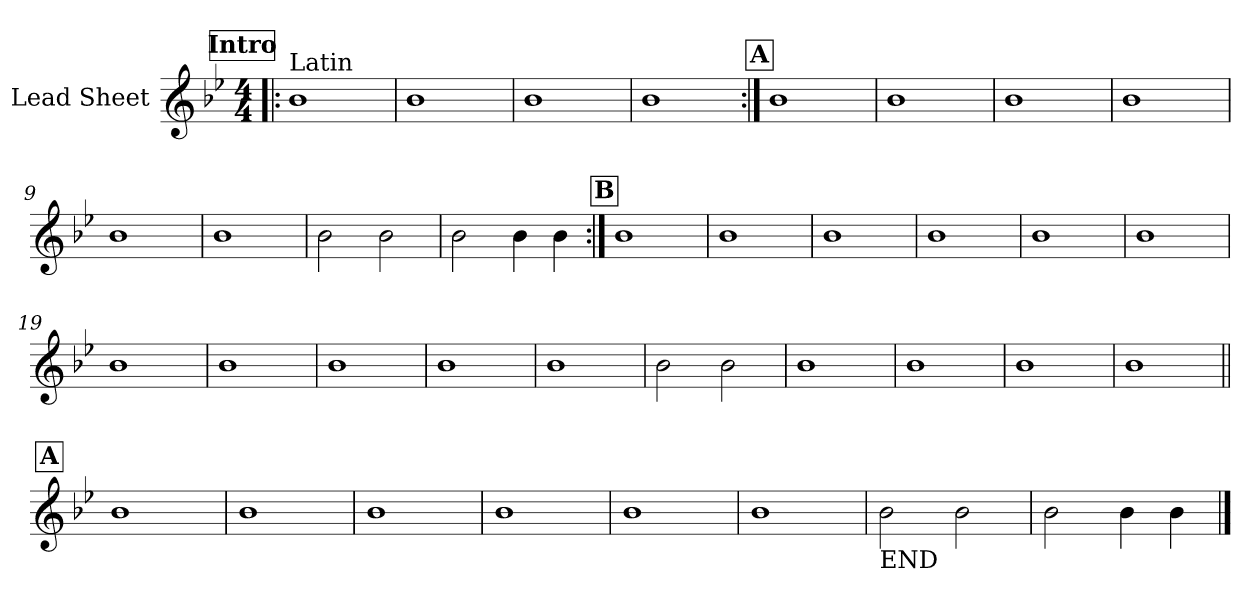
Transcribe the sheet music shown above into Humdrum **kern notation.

**kern
*part1
*staff1
*I"Lead Sheet
*clefG2
*k[b-e-]
*B-:
*M4/4
!!LO:REH:place=s1:a:fs=14:t=Intro
=1!|:
!LO:TX:a:t=Latin
1b-
=2
1b-
=3
1b-
=4
1b-
!!LO:LB:g=z
!!LO:REH:place=s1:a:fs=14:t=A
=5:|!
1b-
=6
1b-
=7
1b-
=8
1b-
!!LO:LB:g=z
=9
1b-
=10
1b-
=11
2b-\
2b-\
=12
2b-\
4b-\
4b-\
!!LO:LB:g=z
!!LO:REH:place=s1:a:fs=14:t=B
=13:|!
1b-
=14
1b-
=15
1b-
=16
1b-
!!LO:LB:g=z
=17
1b-
=18
1b-
=19
1b-
=20
1b-
!!LO:LB:g=z
=21
1b-
=22
1b-
=23
1b-
=24
2b-\
2b-\
!!LO:LB:g=z
=25
1b-
=26
1b-
=27
1b-
=28
1b-
!!LO:LB:g=z
!!LO:REH:place=s1:a:fs=14:t=A
=29||
1b-
=30
1b-
=31
1b-
=32
1b-
!!LO:LB:g=z
=33
1b-
=34
1b-
=35
!LO:TX:b:t=END
2b-\
2b-\
=36
2b-\
4b-\
4b-\
==
*-
